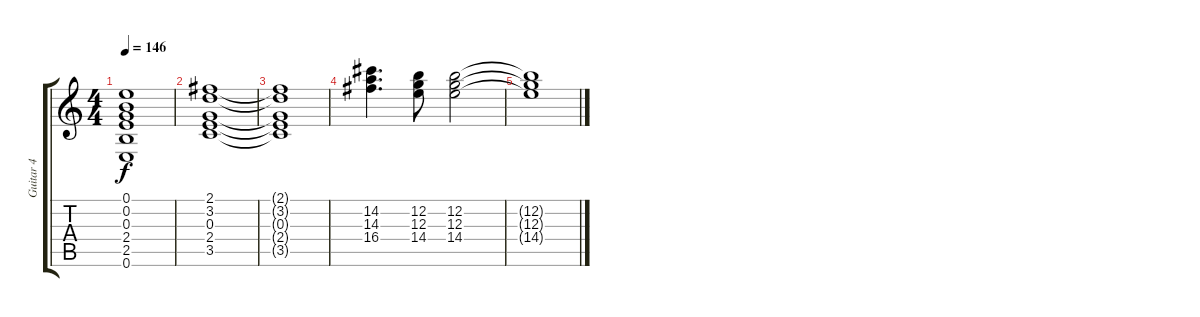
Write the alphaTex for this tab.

\track ("Guitar 4" "Guitar 4") {instrument overdrivenguitar}
\staff {score tabs}
\tuning (E4 B3 G3 D3 A2 E2) {hide}
\ts (4 4)
\tempo 146
\clef g2
\ks c
(0.1{t} 0.2{t} 0.3{t} 2.4{t} 2.5{t} 0.6{t}).1{dy f} |
(2.1 3.2 0.3 2.4 3.5).1 |
(2.1{t} 3.2{t} 0.3{t} 2.4{t} 3.5{t}).1 |
(14.2 14.3 16.4).4{d} (12.2 12.3 14.4).8 (12.2 12.3 14.4).2 |
(12.2{t} 12.3{t} 14.4{t}).1
